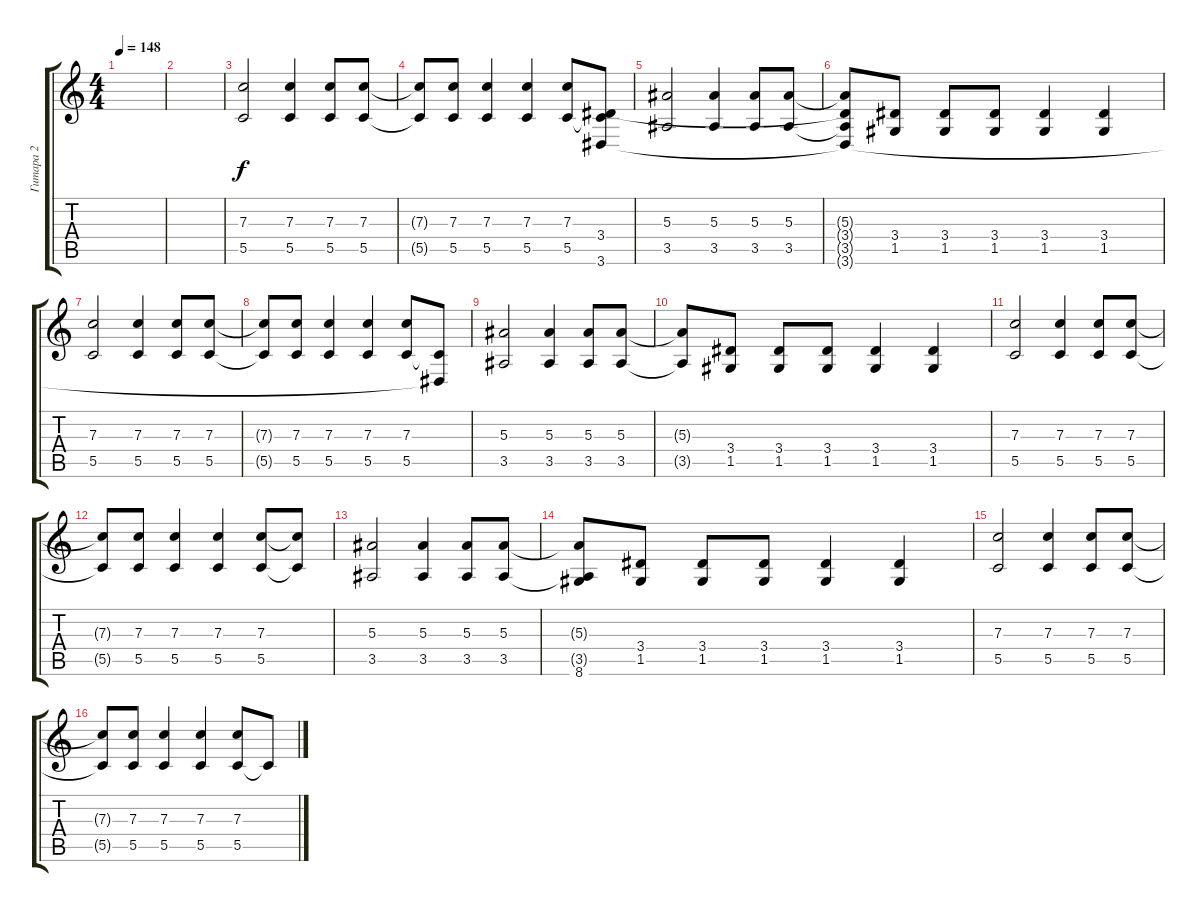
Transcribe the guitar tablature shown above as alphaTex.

\track ("Гитара 2" "Гитара 2") {instrument distortionguitar}
\staff {score tabs}
\tuning (D4 A3 F3 C3 G2 C2) {hide}
\ts (4 4)
\tempo 148
\clef g2
\ks c
|
|
(7.3 5.5).2{volume 9} (7.3 5.5).4 (7.3 5.5).8 (7.3 5.5).8 |
(7.3{t} 5.5{t}).8 (7.3 5.5).8 (7.3 5.5).4 (7.3 5.5).4 (7.3 5.5).8 (3.4 5.5{t} 3.6).8 |
(5.3 3.5).2 (5.3 3.5).4 (5.3 3.5).8 (5.3 3.5).8 |
(5.3{t} 3.4{t} 3.5{t} 3.6{t}).8 (3.4 1.5).8 (3.4 1.5).8 (3.4 1.5).8 (3.4 1.5).4 (3.4 1.5).4 |
(7.3 5.5).2{volume 9} (7.3 5.5).4 (7.3 5.5).8 (7.3 5.5).8 |
(7.3{t} 5.5{t}).8 (7.3 5.5).8 (7.3 5.5).4 (7.3 5.5).4 (7.3 5.5).8 (5.5{t} 3.6{t}).8 |
(5.3 3.5).2 (5.3 3.5).4 (5.3 3.5).8 (5.3 3.5).8 |
(5.3{t} 3.5{t}).8 (3.4 1.5).8 (3.4 1.5).8 (3.4 1.5).8 (3.4 1.5).4 (3.4 1.5).4 |
(7.3 5.5).2{volume 9} (7.3 5.5).4 (7.3 5.5).8 (7.3 5.5).8 |
(7.3{t} 5.5{t}).8 (7.3 5.5).8 (7.3 5.5).4 (7.3 5.5).4 (7.3 5.5).8 (7.3{t} 5.5{t}).8 |
(5.3 3.5).2 (5.3 3.5).4 (5.3 3.5).8 (5.3 3.5).8 |
(5.3{t} 3.5{t} 8.6).8 (3.4 1.5).8 (3.4 1.5).8 (3.4 1.5).8 (3.4 1.5).4 (3.4 1.5).4 |
(7.3 5.5).2{volume 9} (7.3 5.5).4 (7.3 5.5).8 (7.3 5.5).8 |
(7.3{t} 5.5{t}).8 (7.3 5.5).8 (7.3 5.5).4 (7.3 5.5).4 (7.3 5.5).8 5.5{t}.8
